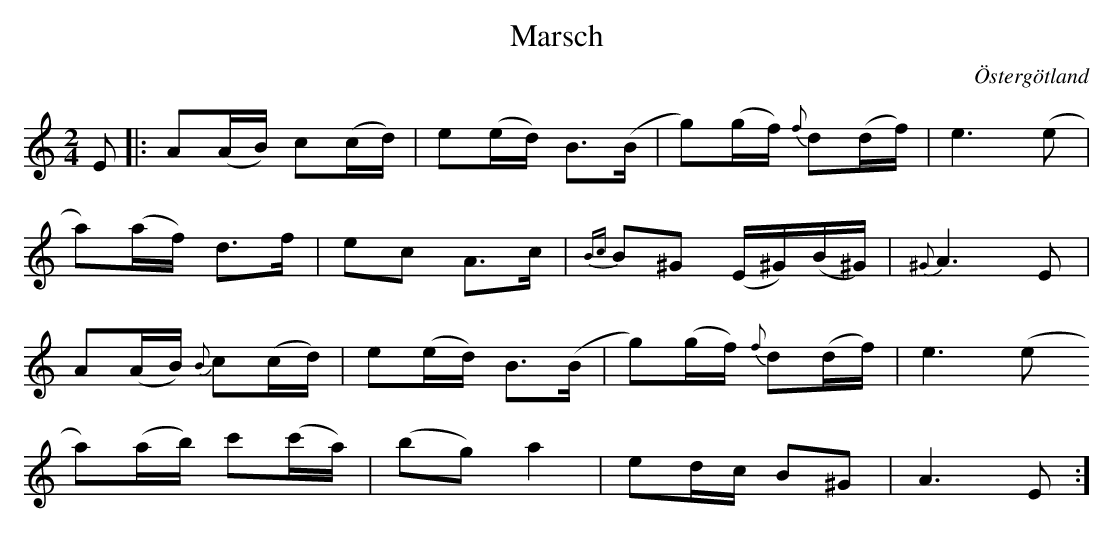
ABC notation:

X:1
T:Marsch
O:Östergötland
M: 2/4
L: 1/16
K: Am
E2 |: A2(AB) c2(cd) | e2(ed) B3(B | g2)(gf){f} d2(df) | e6 (e2 |
a2)(af) d3f | e2c2 A3c |{Bc} B2^G2 (E^G)(B^G)|{^G} A6 E2 |
A2(AB){B} c2(cd) | e2(ed) B3(B | g2)(gf){f} d2(df) | e6 (e2
a2)(ab) c'2(c'a) | (b2g2) a4 | e2dc B2^G2| A6 E2:]
